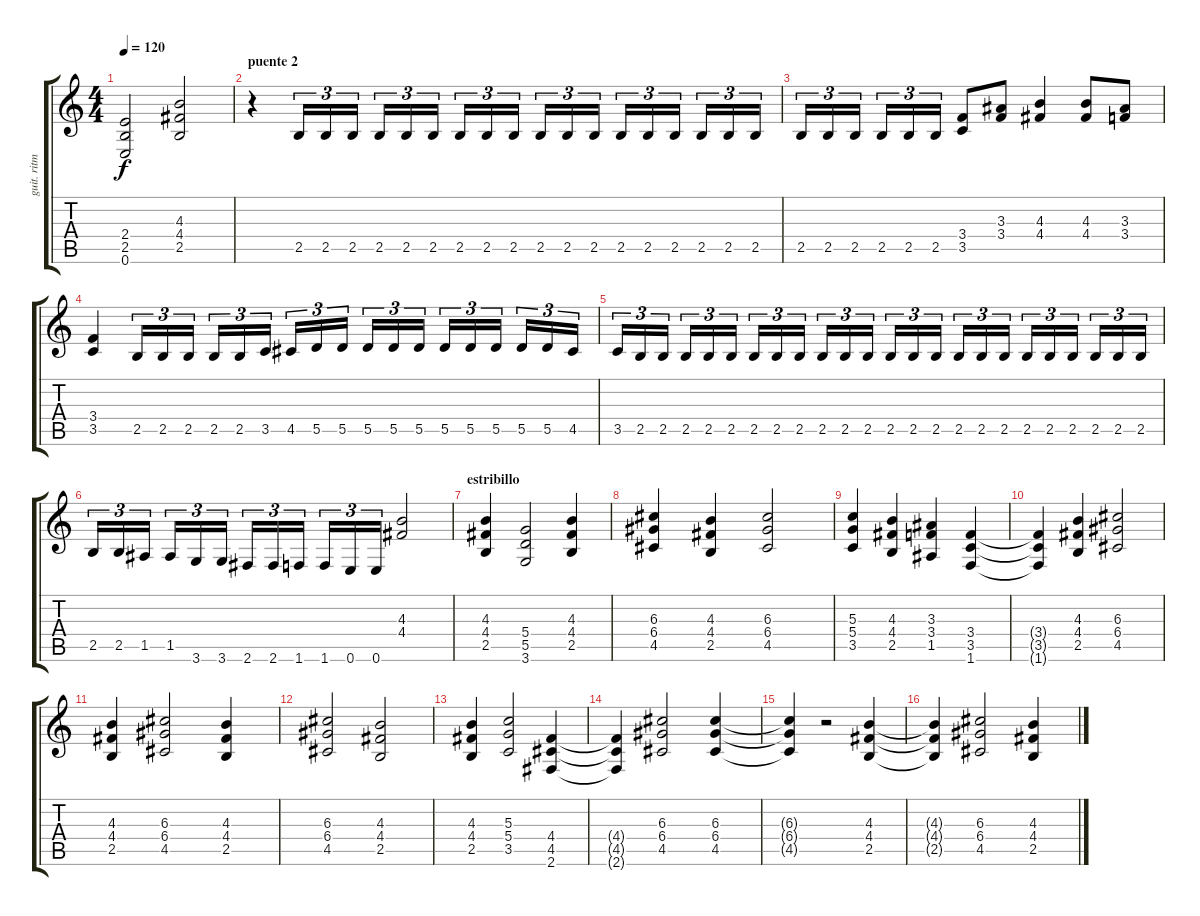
\track ("guit. ritmica" "guit. ritm") {instrument distortionguitar}
\staff {score tabs}
\tuning (E4 B3 G3 D3 A2 E2) {hide}
\ts (4 4)
\tempo 120
\clef g2
\ks c
(2.4 2.5 0.6).2{dy f} (4.3 4.4 2.5).2 |
\section ("" "puente 2")
r.4 2.5.16{tu (3 2)} 2.5.16{tu (3 2)} 2.5.16{tu (3 2)} 2.5.16{tu (3 2)} 2.5.16{tu (3 2)} 2.5.16{tu (3 2)} 2.5.16{tu (3 2)} 2.5.16{tu (3 2)} 2.5.16{tu (3 2)} 2.5.16{tu (3 2)} 2.5.16{tu (3 2)} 2.5.16{tu (3 2)} 2.5.16{tu (3 2)} 2.5.16{tu (3 2)} 2.5.16{tu (3 2)} 2.5.16{tu (3 2)} 2.5.16{tu (3 2)} 2.5.16{tu (3 2)} |
2.5.16{tu (3 2)} 2.5.16{tu (3 2)} 2.5.16{tu (3 2)} 2.5.16{tu (3 2)} 2.5.16{tu (3 2)} 2.5.16{tu (3 2)} (3.4 3.5).8 (3.3 3.4).8 (4.3 4.4).4 (4.3 4.4).8 (3.3 3.4).8 |
(3.4 3.5).4 2.5.16{tu (3 2)} 2.5.16{tu (3 2)} 2.5.16{tu (3 2)} 2.5.16{tu (3 2)} 2.5.16{tu (3 2)} 3.5.16{tu (3 2)} 4.5.16{tu (3 2)} 5.5.16{tu (3 2)} 5.5.16{tu (3 2)} 5.5.16{tu (3 2)} 5.5.16{tu (3 2)} 5.5.16{tu (3 2)} 5.5.16{tu (3 2)} 5.5.16{tu (3 2)} 5.5.16{tu (3 2)} 5.5.16{tu (3 2)} 5.5.16{tu (3 2)} 4.5.16{tu (3 2)} |
3.5.16{tu (3 2)} 2.5.16{tu (3 2)} 2.5.16{tu (3 2)} 2.5.16{tu (3 2)} 2.5.16{tu (3 2)} 2.5.16{tu (3 2)} 2.5.16{tu (3 2)} 2.5.16{tu (3 2)} 2.5.16{tu (3 2)} 2.5.16{tu (3 2)} 2.5.16{tu (3 2)} 2.5.16{tu (3 2)} 2.5.16{tu (3 2)} 2.5.16{tu (3 2)} 2.5.16{tu (3 2)} 2.5.16{tu (3 2)} 2.5.16{tu (3 2)} 2.5.16{tu (3 2)} 2.5.16{tu (3 2)} 2.5.16{tu (3 2)} 2.5.16{tu (3 2)} 2.5.16{tu (3 2)} 2.5.16{tu (3 2)} 2.5.16{tu (3 2)} |
2.5.16{tu (3 2)} 2.5.16{tu (3 2)} 1.5.16{tu (3 2)} 1.5.16{tu (3 2)} 3.6.16{tu (3 2)} 3.6.16{tu (3 2)} 2.6.16{tu (3 2)} 2.6.16{tu (3 2)} 1.6.16{tu (3 2)} 1.6.16{tu (3 2)} 0.6.16{tu (3 2)} 0.6.16{tu (3 2)} (4.3 4.4).2 |
\section ("" "estribillo")
(4.3 4.4 2.5).4 (5.4 5.5 3.6).2 (4.3 4.4 2.5).4 |
(6.3 6.4 4.5).4 (4.3 4.4 2.5).4 (6.3 6.4 4.5).2 |
(5.3 5.4 3.5).4 (4.3 4.4 2.5).4 (3.3 3.4 1.5).4 (3.4 3.5 1.6).4 |
(3.4{t} 3.5{t} 1.6{t}).4 (4.3 4.4 2.5).4 (6.3 6.4 4.5).2 |
(4.3 4.4 2.5).4 (6.3 6.4 4.5).2 (4.3 4.4 2.5).4 |
(6.3 6.4 4.5).2 (4.3 4.4 2.5).2 |
(4.3 4.4 2.5).4 (5.3 5.4 3.5).2 (4.4 4.5 2.6).4 |
(4.4{t} 4.5{t} 2.6{t}).4 (6.3 6.4 4.5).2 (6.3 6.4 4.5).4 |
(6.3{t} 6.4{t} 4.5{t}).4 r.2 (4.3 4.4 2.5).4 |
(4.3{t} 4.4{t} 2.5{t}).4 (6.3 6.4 4.5).2 (4.3 4.4 2.5).4
